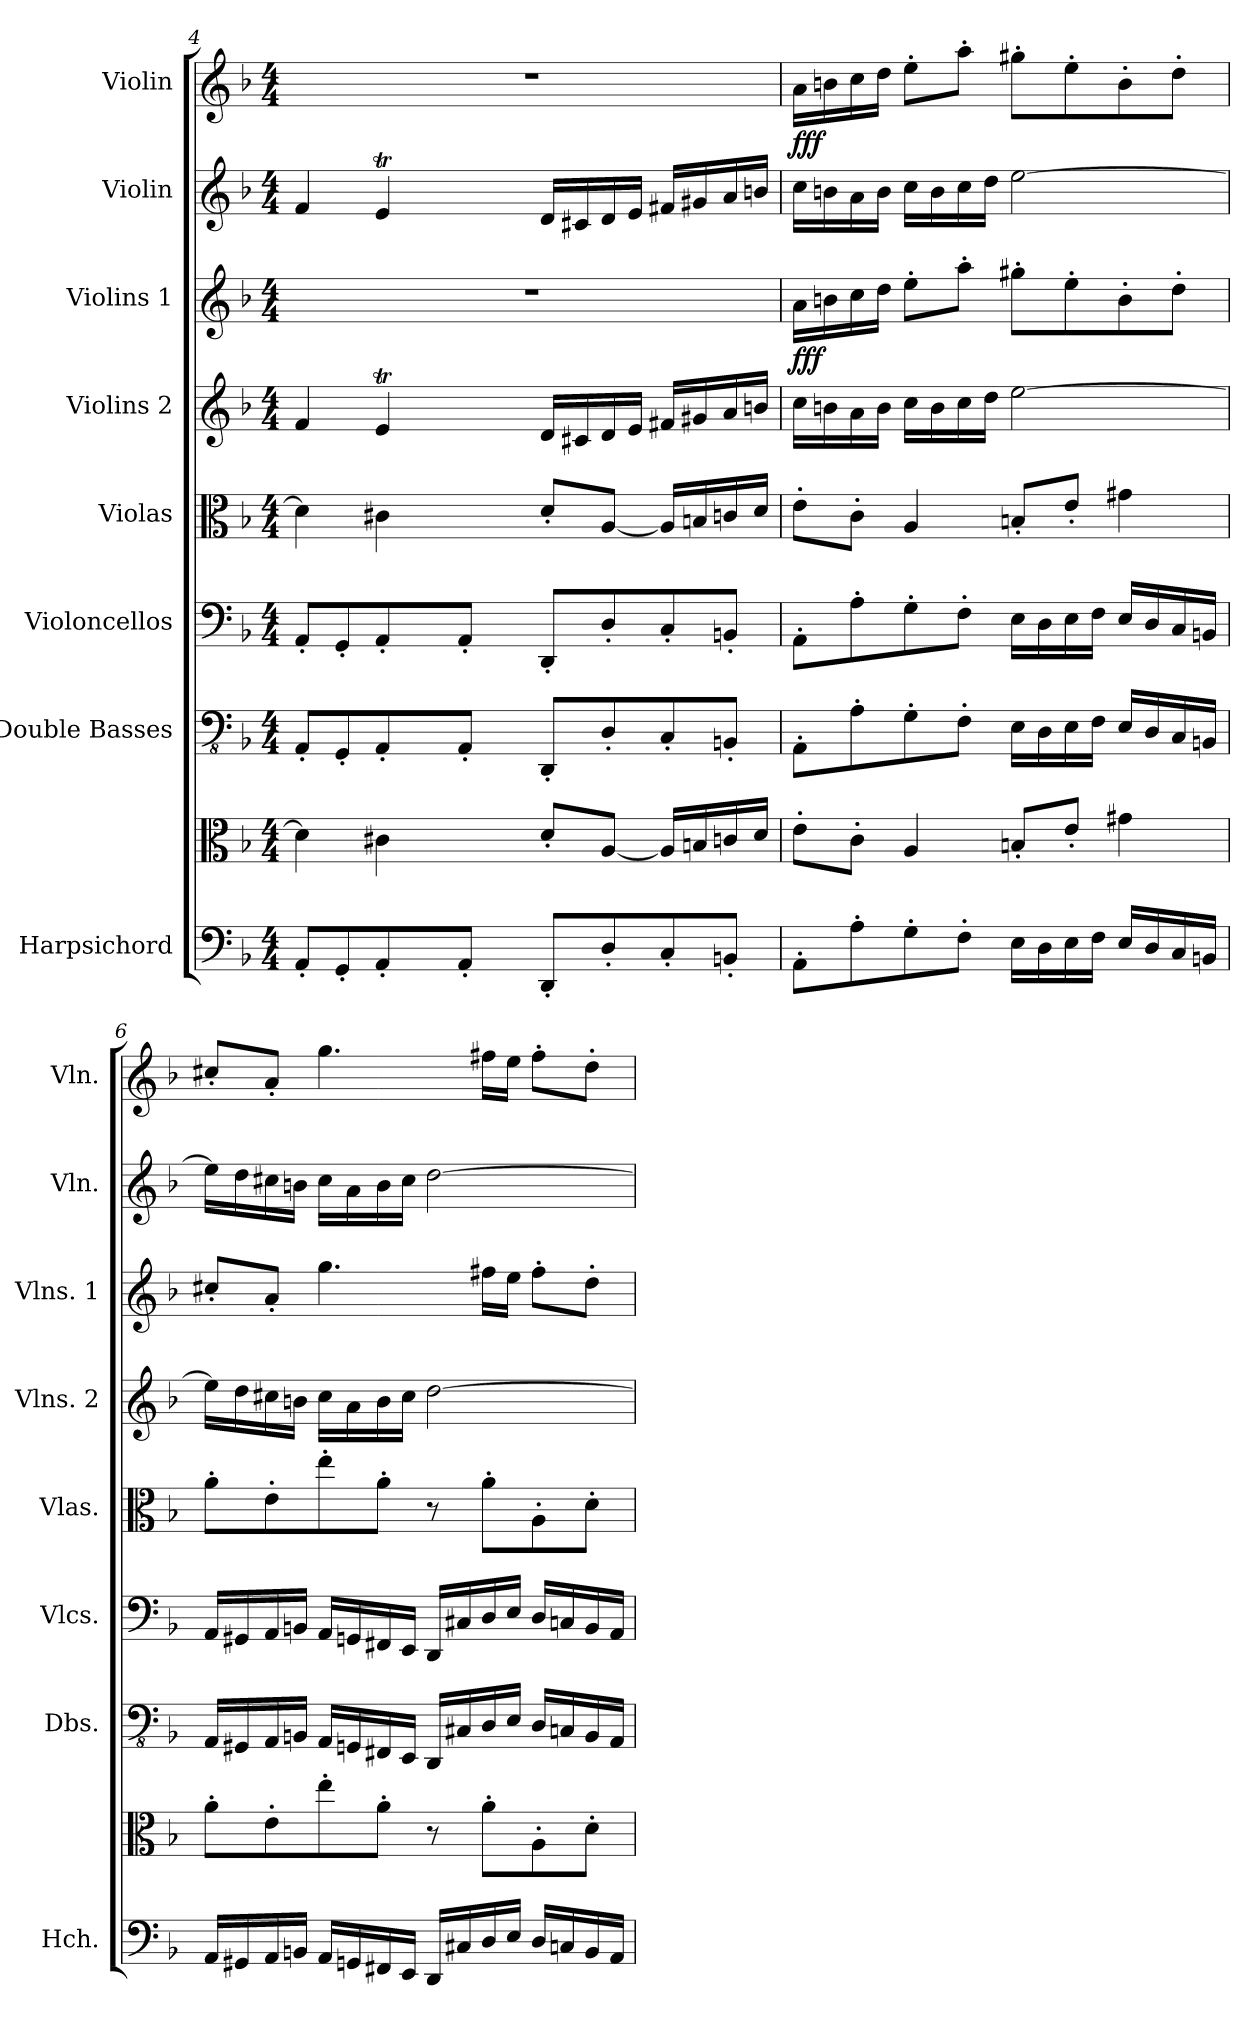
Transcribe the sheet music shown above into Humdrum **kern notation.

**kern	**kern	**kern	**kern	**kern	**kern	**kern	**dynam	**kern	**kern	**dynam
*part8	*part8	*part7	*part6	*part5	*part4	*part3	*part3	*part2	*part1	*part1
*staff9	*staff8	*staff7	*staff6	*staff5	*staff4	*staff3	*staff3	*staff2	*staff1	*staff1
*I"Harpsichord	*	*I"Double Basses	*I"Violoncellos	*I"Violas	*I"Violins 2	*I"Violins 1	*	*I"Violin	*I"Violin	*
*I'Hch.	*	*I'Dbs.	*I'Vlcs.	*I'Vlas.	*I'Vlns. 2	*I'Vlns. 1	*	*I'Vln.	*I'Vln.	*
*clefF4	*clefC3	*clefFv4	*clefF4	*clefC3	*clefG2	*clefG2	*	*clefG2	*clefG2	*
*k[b-]	*k[b-]	*k[b-]	*k[b-]	*k[b-]	*k[b-]	*k[b-]	*	*k[b-]	*k[b-]	*
*F:	*F:	*F:	*F:	*F:	*F:	*F:	*	*F:	*F:	*
*M4/4	*M4/4	*M4/4	*M4/4	*M4/4	*M4/4	*M4/4	*	*M4/4	*M4/4	*
=4	=4	=4	=4	=4	=4	=4	=4	=4	=4	=4
*	*	*	*	*	*^	*	*	*^	*	*
8AA'/L	4d\]	8AAA'/L	8AA'/L	4d\]	4f/	4ryy	1r	.	4f/	4ryy	1r	.
8GG'/	.	8GGG'/	8GG'/	.	.	.	.	.	.	.	.	.
8AA'/	4c#X\	8AAA'/	8AA'/	4c#X\	4et/	32eyy	.	.	4et/	32eyy	.	.
.	.	.	.	.	.	32fyy	.	.	.	32fyy	.	.
.	.	.	.	.	.	32eyy	.	.	.	32eyy	.	.
.	.	.	.	.	.	32fyy	.	.	.	32fyy	.	.
8AA'/J	.	8AAA'/J	8AA'/J	.	.	32eyy	.	.	.	32eyy	.	.
.	.	.	.	.	.	32fyy	.	.	.	32fyy	.	.
.	.	.	.	.	.	32eyy	.	.	.	32eyy	.	.
.	.	.	.	.	.	32fyy	.	.	.	32fyy	.	.
8DD'/L	8d'/L	8DDD'/L	8DD'/L	8d'/L	16d/LL	2ryy	.	.	16d/LL	2ryy	.	.
.	.	.	.	.	16c#X/	.	.	.	16c#X/	.	.	.
8D'/	[8A/J	8DD'/	8D'/	[8A/J	16d/	.	.	.	16d/	.	.	.
.	.	.	.	.	16e/JJ	.	.	.	16e/JJ	.	.	.
8C'/	16A/LL]	8CC'/	8C'/	16A/LL]	16f#X/LL	.	.	.	16f#X/LL	.	.	.
.	16Bn/	.	.	16Bn/	16g#X/	.	.	.	16g#X/	.	.	.
8BBn'/J	16cn/	8BBBn'/J	8BBn'/J	16cn/	16a/	.	.	.	16a/	.	.	.
.	16d/JJ	.	.	16d/JJ	16bn/JJ	.	.	.	16bn/JJ	.	.	.
*	*	*	*	*	*v	*v	*	*	*v	*v	*	*
!!LO:PB:g=z
=5	=5	=5	=5	=5	=5	=5	=5	=5	=5	=5
!	!	!	!	!	!	!	!LO:DY:b	!	!	!LO:DY:b
8AA'\L	8e'\L	8AAA'\L	8AA'\L	8e'\L	16cc\LL	16a\LL	fff	16cc\LL	16a\LL	fff
.	.	.	.	.	16bn\	16bn\	.	16bn\	16bn\	.
8A'\	8c'\J	8AA'\	8A'\	8c'\J	16a\	16cc\	.	16a\	16cc\	.
.	.	.	.	.	16b\JJ	16dd\JJ	.	16b\JJ	16dd\JJ	.
8G'\	4A/	8GG'\	8G'\	4A/	16cc\LL	8ee'\L	.	16cc\LL	8ee'\L	.
.	.	.	.	.	16b\	.	.	16b\	.	.
8F'\J	.	8FF'\J	8F'\J	.	16cc\	8aa'\J	.	16cc\	8aa'\J	.
.	.	.	.	.	16dd\JJ	.	.	16dd\JJ	.	.
16E\LL	8Bn'/L	16EE\LL	16E\LL	8Bn'/L	[2ee\	8gg#X'\L	.	[2ee\	8gg#X'\L	.
16D\	.	16DD\	16D\	.	.	.	.	.	.	.
16E\	8e'/J	16EE\	16E\	8e'/J	.	8ee'\	.	.	8ee'\	.
16F\JJ	.	16FF\JJ	16F\JJ	.	.	.	.	.	.	.
16E/LL	4g#X\	16EE/LL	16E/LL	4g#X\	.	8b'\	.	.	8b'\	.
16D/	.	16DD/	16D/	.	.	.	.	.	.	.
16C/	.	16CC/	16C/	.	.	8dd'\J	.	.	8dd'\J	.
16BBn/JJ	.	16BBBn/JJ	16BBn/JJ	.	.	.	.	.	.	.
=6	=6	=6	=6	=6	=6	=6	=6	=6	=6	=6
16AA/LL	8a'\L	16AAA/LL	16AA/LL	8a'\L	16ee\LL]	8cc#X'/L	.	16ee\LL]	8cc#X'/L	.
16GG#X/	.	16GGG#X/	16GG#X/	.	16dd\	.	.	16dd\	.	.
16AA/	8e'\	16AAA/	16AA/	8e'\	16cc#X\	8a'/J	.	16cc#X\	8a'/J	.
16BBn/JJ	.	16BBBn/JJ	16BBn/JJ	.	16bn\JJ	.	.	16bn\JJ	.	.
16AA/LL	8ee'\	16AAA/LL	16AA/LL	8ee'\	16cc#\LL	4.gg\	.	16cc#\LL	4.gg\	.
16GGn/	.	16GGGn/	16GGn/	.	16a\	.	.	16a\	.	.
16FF#X/	8a'\J	16FFF#X/	16FF#X/	8a'\J	16b\	.	.	16b\	.	.
16EE/JJ	.	16EEE/JJ	16EE/JJ	.	16cc#\JJ	.	.	16cc#\JJ	.	.
16DD/LL	8r	16DDD/LL	16DD/LL	8r	[2dd\	.	.	[2dd\	.	.
16C#X/	.	16CC#X/	16C#X/	.	.	.	.	.	.	.
16D/	8a'\L	16DD/	16D/	8a'\L	.	16ff#X\LL	.	.	16ff#X\LL	.
16E/JJ	.	16EE/JJ	16E/JJ	.	.	16ee\JJ	.	.	16ee\JJ	.
16D/LL	8A'\	16DD/LL	16D/LL	8A'\	.	8ff#'\L	.	.	8ff#'\L	.
16Cn/	.	16CCn/	16Cn/	.	.	.	.	.	.	.
16BB/	8d'\J	16BBB/	16BB/	8d'\J	.	8dd'\J	.	.	8dd'\J	.
16AA/JJ	.	16AAA/JJ	16AA/JJ	.	.	.	.	.	.	.
=	=	=	=	=	=	=	=	=	=	=
*-	*-	*-	*-	*-	*-	*-	*-	*-	*-	*-
